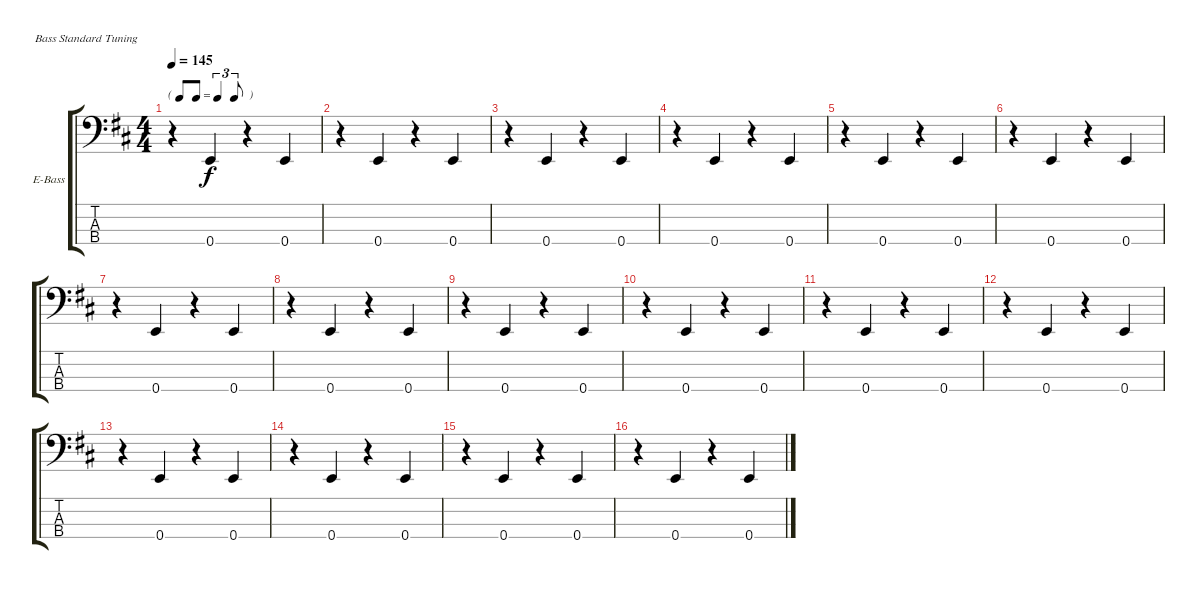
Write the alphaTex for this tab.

\bracketExtendMode groupsimilarinstruments
\firstSystemTrackNameOrientation horizontal
\otherSystemsTrackNameOrientation horizontal
\track ("Bass" "E-Bass") {instrument electricbassfinger}
\staff {score tabs}
\tuning (G2 D2 A1 E1)
\ts (4 4)
\tf triplet8th
\tempo 145
\clef f4
\ks d
r.4{dy f} 0.4.4 r.4 0.4.4 |
r.4 0.4.4 r.4 0.4.4 |
r.4 0.4.4 r.4 0.4.4 |
r.4 0.4.4 r.4 0.4.4 |
r.4 0.4.4 r.4 0.4.4 |
r.4 0.4.4 r.4 0.4.4 |
r.4 0.4.4 r.4 0.4.4 |
r.4 0.4.4 r.4 0.4.4 |
r.4 0.4.4 r.4 0.4.4 |
r.4 0.4.4 r.4 0.4.4 |
r.4 0.4.4 r.4 0.4.4 |
r.4 0.4.4 r.4 0.4.4 |
r.4 0.4.4 r.4 0.4.4 |
r.4 0.4.4 r.4 0.4.4 |
r.4 0.4.4 r.4 0.4.4 |
r.4 0.4.4 r.4 0.4.4
